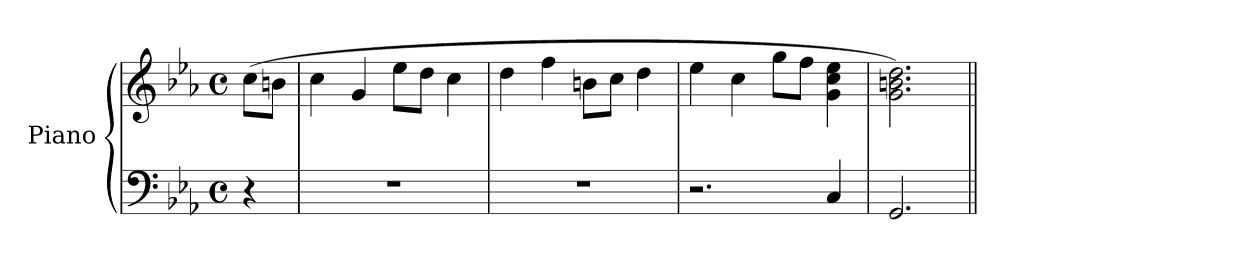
**kern	**kern
*part1	*part1
*staff2	*staff1
*I"Piano	*
*I'Pno.	*
*clefF4	*clefG2
*k[b-e-a-]	*k[b-e-a-]
*M4/4	*M4/4
*met(c)	*met(c)
=1	=1
4r	(8ccL
.	8bnJ
=	=
1r	4cc
.	4g
.	8ee-L
.	8ddJ
.	4cc
=	=
1r	4dd
.	4ff
.	8bnL
.	8ccJ
.	4dd
=	=
2.r	4ee-
.	4cc
.	8ggL
.	8ffJ
4C	4g 4cc 4ee-
=	=
2.GG	2.g 2.bn 2.dd)
=||	=||
*-	*-
